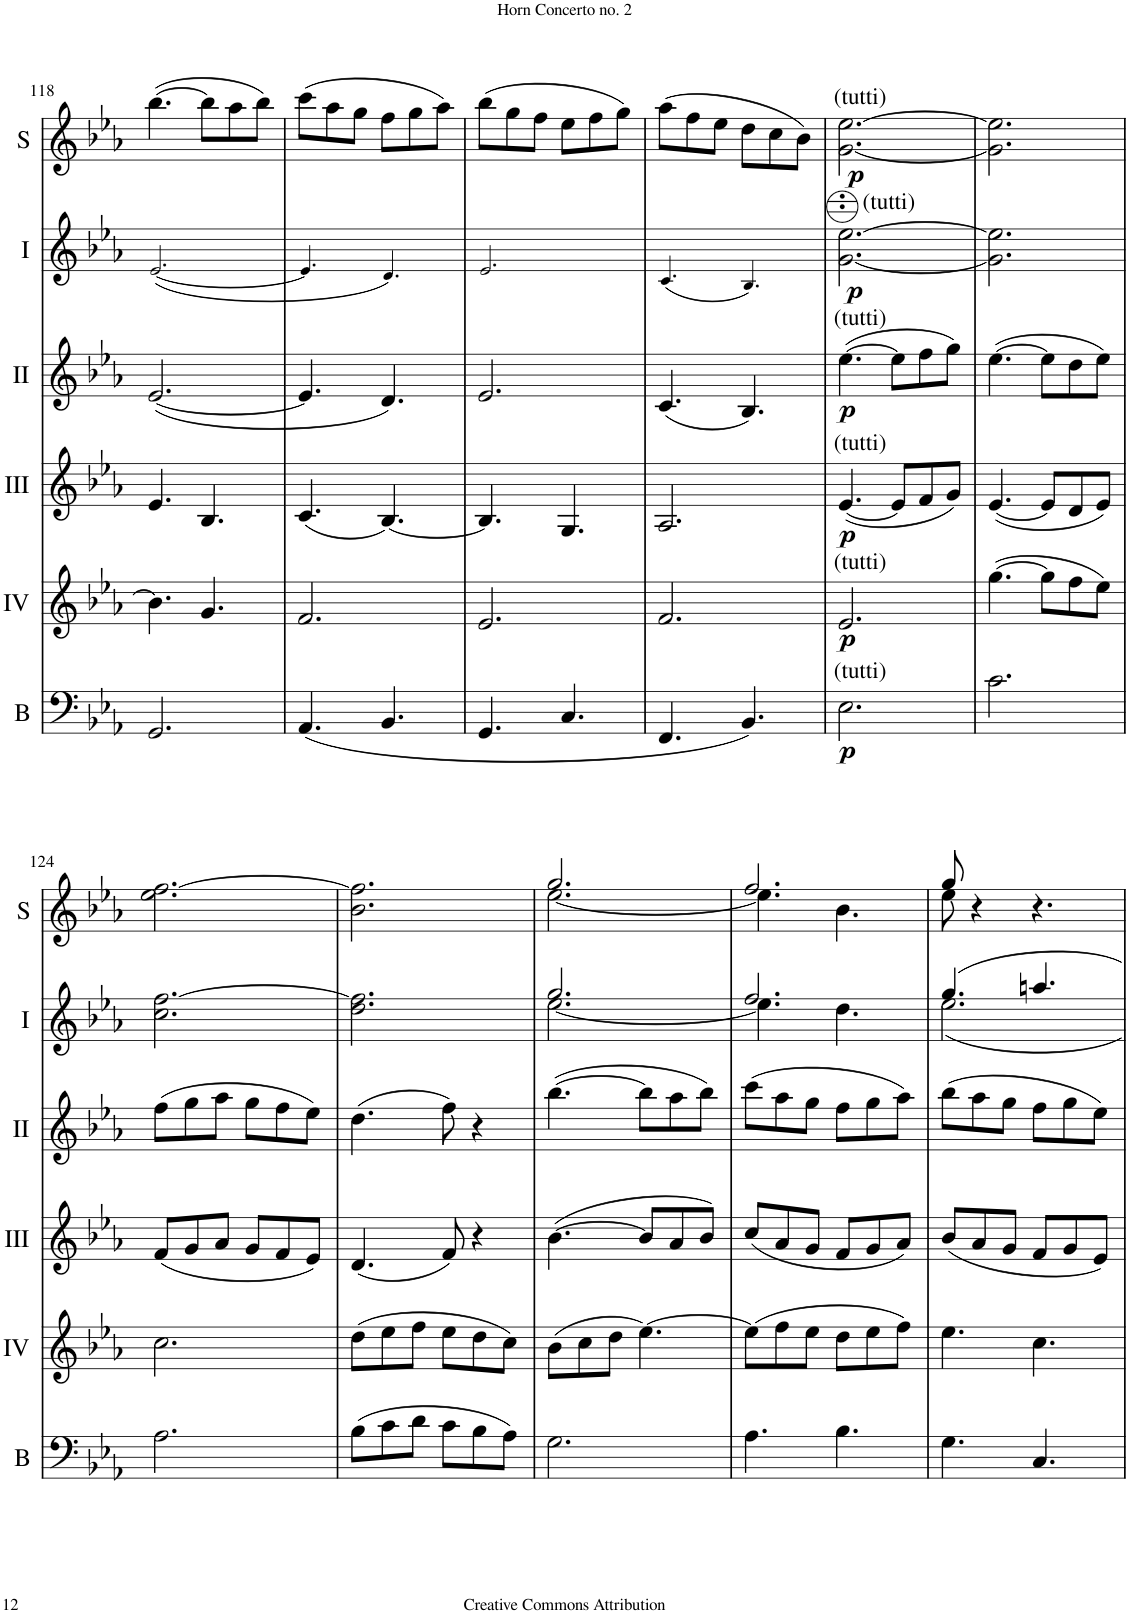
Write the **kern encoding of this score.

**kern	**dynam	**kern	**dynam	**kern	**dynam	**kern	**dynam	**kern	**dynam	**kern	**dynam
*part6	*part6	*part5	*part5	*part4	*part4	*part3	*part3	*part2	*part2	*part1	*part1
*staff6	*staff6	*staff5	*staff5	*staff4	*staff4	*staff3	*staff3	*staff2	*staff2	*staff1	*staff1
*I"Bass	*	*I"Acc. 4	*	*I"Acc. 3	*	*I"Acc. 2	*	*I"Acc. 1	*	*I"Solo	*
*I'B	*	*	*	*	*	*	*	*	*	*I'S	*
!!LO:PB:g=z
*clefF4	*	*clefG2	*	*clefG2	*	*clefG2	*	*clefG2	*	*clefG2	*
*Trd7c12	*	*Trd7c12	*	*	*	*	*	*Trd7c12	*	*Trd7c12	*
*k[b-e-a-]	*	*k[b-e-a-]	*	*k[b-e-a-]	*	*k[b-e-a-]	*	*k[b-e-a-]	*	*k[b-e-a-]	*
*M6/8	*	*M6/8	*	*M6/8	*	*M6/8	*	*M6/8	*	*M6/8	*
=118	=118	=118	=118	=118	=118	=118	=118	=118	=118	=118	=118
2.GG/	.	4.b-\]	.	4.e-/	.	(<[2.e-/	.	(<2.e-/	.	([4.bb-\	.
.	.	4.g/	.	4.B-/	.	.	.	.	.	8bb-\L]	.
.	.	.	.	.	.	.	.	.	.	8aa-\	.
.	.	.	.	.	.	.	.	.	.	8bb-\J)	.
=119	=119	=119	=119	=119	=119	=119	=119	=119	=119	=119	=119
(<4.AA-/	.	2.f/	.	(4.c/	.	4.e-/]	.	4.e-/	.	(8ccc\L	.
.	.	.	.	.	.	.	.	.	.	8aa-\	.
.	.	.	.	.	.	.	.	.	.	8gg\J	.
4.BB-/	.	.	.	[4.B-/)	.	4.d/)	.	4.d/)	.	8ff\L	.
.	.	.	.	.	.	.	.	.	.	8gg\	.
.	.	.	.	.	.	.	.	.	.	8aa-\J)	.
=120	=120	=120	=120	=120	=120	=120	=120	=120	=120	=120	=120
4.GG/	.	2.e-/	.	4.B-/]	.	2.e-/	.	2.e-/	.	(8bb-\L	.
.	.	.	.	.	.	.	.	.	.	8gg\	.
.	.	.	.	.	.	.	.	.	.	8ff\J	.
4.C/	.	.	.	4.G/	.	.	.	.	.	8ee-\L	.
.	.	.	.	.	.	.	.	.	.	8ff\	.
.	.	.	.	.	.	.	.	.	.	8gg\J)	.
=121	=121	=121	=121	=121	=121	=121	=121	=121	=121	=121	=121
4.FF/	.	2.f/	.	2.A-/	.	(4.c/	.	(4.c/	.	(8aa-\L	.
.	.	.	.	.	.	.	.	.	.	8ff\	.
.	.	.	.	.	.	.	.	.	.	8ee-\J	.
4.BB-/)	.	.	.	.	.	4.B-/)	.	4.B-/)	.	8dd\L	.
.	.	.	.	.	.	.	.	.	.	8cc\	.
.	.	.	.	.	.	.	.	.	.	8b-\J)	.
=122	=122	=122	=122	=122	=122	=122	=122	=122	=122	=122	=122
!	!	!	!	!	!	!	!	!	!	!LO:TX:a:t=(tutti)	!
!	!	!	!	!	!	!	!	!LO:TX:a:t=(tutti)	!	!	!
!	!	!	!	!	!	!LO:TX:a:t=(tutti)	!	!	!	!	!
!	!	!	!	!LO:TX:a:t=(tutti)	!	!	!	!	!	!	!
!	!	!LO:TX:a:t=(tutti)	!	!	!	!	!	!	!	!	!
!LO:TX:a:t=(tutti)	!	!	!	!	!	!	!	!	!	!	!
!	!LO:DY:b	!	!LO:DY:b	!	!LO:DY:b	!	!LO:DY:b	!	!LO:DY:b	!	!LO:DY:b
2.E-\	p	2.e-/	p	([4.e-/	p	([4.ee-\	p	[2.gg\ [2.eee-\	p	[2.g\ [2.ee-\	p
.	.	.	.	8e-/L]	.	8ee-\L]	.	.	.	.	.
.	.	.	.	8f/	.	8ff\	.	.	.	.	.
.	.	.	.	8g/J)	.	8gg\J)	.	.	.	.	.
=123	=123	=123	=123	=123	=123	=123	=123	=123	=123	=123	=123
2.c\	.	([4.gg\	.	([4.e-/	.	([4.ee-\	.	2.gg\] 2.eee-\]	.	2.g\] 2.ee-\]	.
.	.	8gg\L]	.	8e-/L]	.	8ee-\L]	.	.	.	.	.
.	.	8ff\	.	8d/	.	8dd\	.	.	.	.	.
.	.	8ee-\J)	.	8e-/J)	.	8ee-\J)	.	.	.	.	.
!!LO:LB:g=z
=124	=124	=124	=124	=124	=124	=124	=124	=124	=124	=124	=124
2.A-\	.	2.cc\	.	(8f/L	.	(8ff\L	.	2.ccc\ [2.fff\	.	2.ee-\ [2.ff\	.
.	.	.	.	8g/	.	8gg\	.	.	.	.	.
.	.	.	.	8a-/J	.	8aa-\J	.	.	.	.	.
.	.	.	.	8g/L	.	8gg\L	.	.	.	.	.
.	.	.	.	8f/	.	8ff\	.	.	.	.	.
.	.	.	.	8e-/J)	.	8ee-\J)	.	.	.	.	.
=125	=125	=125	=125	=125	=125	=125	=125	=125	=125	=125	=125
(8B-\L	.	(8dd\L	.	(4.d/	.	(4.dd\	.	2.ddd\ 2.fff\]	.	2.b-\ 2.ff\]	.
8c\	.	8ee-\	.	.	.	.	.	.	.	.	.
8d\J	.	8ff\J	.	.	.	.	.	.	.	.	.
8c\L	.	8ee-\L	.	8f/)	.	8ff\)	.	.	.	.	.
8B-\	.	8dd\	.	4r	.	4r	.	.	.	.	.
8A-\J)	.	8cc\J)	.	.	.	.	.	.	.	.	.
=126	=126	=126	=126	=126	=126	=126	=126	=126	=126	=126	=126
*	*	*	*	*	*	*	*	*^	*	*^	*
2.G\	.	(8b-\L	.	([4.b-\	.	([4.bb-\	.	2.ggg/	[2.eee-\	.	2.gg/	[2.ee-\	.
.	.	8cc\	.	.	.	.	.	.	.	.	.	.	.
.	.	8dd\J	.	.	.	.	.	.	.	.	.	.	.
.	.	[4.ee-\)	.	8b-/L]	.	8bb-\L]	.	.	.	.	.	.	.
.	.	.	.	8a-/	.	8aa-\	.	.	.	.	.	.	.
.	.	.	.	8b-/J)	.	8bb-\J)	.	.	.	.	.	.	.
=127	=127	=127	=127	=127	=127	=127	=127	=127	=127	=127	=127	=127	=127
4.A-\	.	(8ee-\L]	.	(8cc/L	.	(8ccc\L	.	2.fff/	4.eee-\]	.	2.ff/	4.ee-\]	.
.	.	8ff\	.	8a-/	.	8aa-\	.	.	.	.	.	.	.
.	.	8ee-\J	.	8g/J	.	8gg\J	.	.	.	.	.	.	.
4.B-\	.	8dd\L	.	8f/L	.	8ff\L	.	.	4.ddd\	.	.	4.b-\	.
.	.	8ee-\	.	8g/	.	8gg\	.	.	.	.	.	.	.
.	.	8ff\J)	.	8a-/J)	.	8aa-\J)	.	.	.	.	.	.	.
=128	=128	=128	=128	=128	=128	=128	=128	=128	=128	=128	=128	=128	=128
4.G\	.	4.ee-\	.	(8b-/L	.	(8bb-\L	.	4.ggg/	2.eee-\	.	8gg/	8ee-\	.
.	.	.	.	8a-/	.	8aa-\	.	.	.	.	4r	4ryy	.
.	.	.	.	8g/J	.	8gg\J	.	.	.	.	.	.	.
4.C/	.	4.cc\	.	8f/L	.	8ff\L	.	4.aaan/	.	.	4.r	4.ryy	.
.	.	.	.	8g/	.	8gg\	.	.	.	.	.	.	.
.	.	.	.	8e-/J)	.	8ee-\J)	.	.	.	.	.	.	.
*	*	*	*	*	*	*	*	*v	*v	*	*	*	*
*	*	*	*	*	*	*	*	*	*	*v	*v	*
=	=	=	=	=	=	=	=	=	=	=	=
*-	*-	*-	*-	*-	*-	*-	*-	*-	*-	*-	*-
